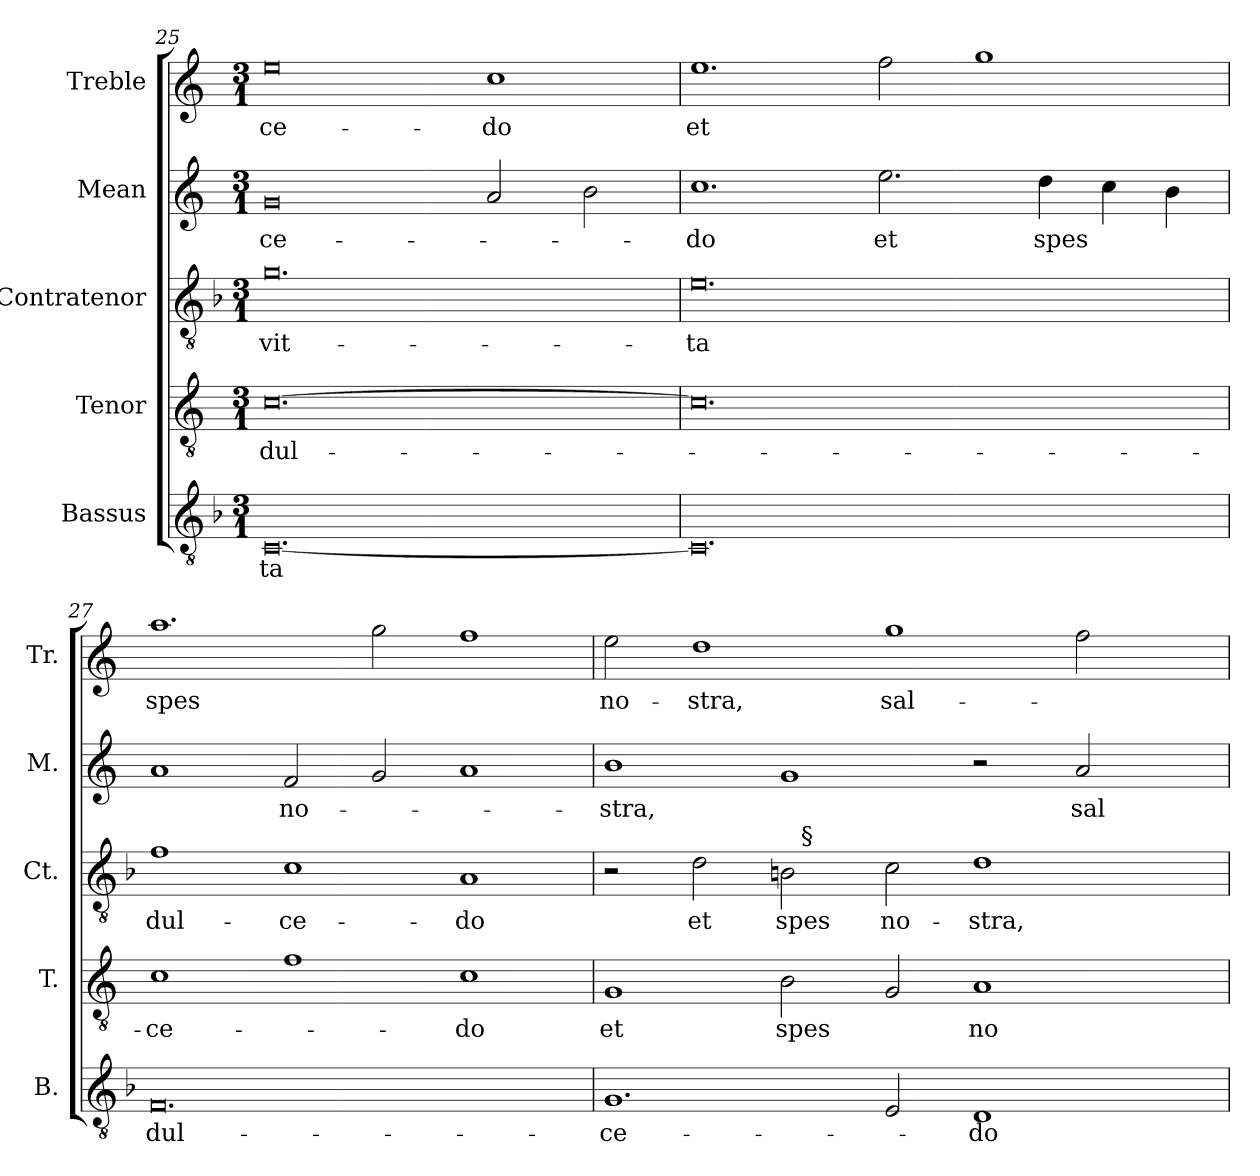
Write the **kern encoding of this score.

**kern	**text	**kern	**text	**kern	**text	**kern	**text	**kern	**text
*part5	*part5	*part4	*part4	*part3	*part3	*part2	*part2	*part1	*part1
*staff5	*staff5	*staff4	*staff4	*staff3	*staff3	*staff2	*staff2	*staff1	*staff1
*I"Bassus	*	*I"Tenor	*	*I"Contratenor	*	*I"Mean	*	*I"Treble	*
*I'B.	*	*I'T.	*	*I'Ct.	*	*I'M.	*	*I'Tr.	*
*clefGv2	*	*clefGv2	*	*clefGv2	*	*clefG2	*	*clefG2	*
*ITrd7c12	*	*ITrd7c12	*	*ITrd7c12	*	*	*	*	*
*k[b-]	*	*k[]	*	*k[b-]	*	*k[]	*	*k[]	*
*F:	*	*	*	*F:	*	*C:	*	*C:	*
*M3/1	*	*M3/1	*	*M3/1	*	*M3/1	*	*M3/1	*
=25	=25	=25	=25	=25	=25	=25	=25	=25	=25
!	!LO:LY:b:color=#000000	!	!	!	!	!	!	!	!
!	!	!	!LO:LY:b:color=#000000	!	!	!	!	!	!
!	!	!	!	!	!LO:LY:b:color=#000000	!	!	!	!
!	!	!	!	!	!	!	!LO:LY:b:color=#000000	!	!
!	!	!	!	!	!	!	!	!	!LO:LY:b:color=#000000
[<0.CCi	-ta	[>0.Ci	dul-	0.Gi	vit-	0gi	-ce-	0eei	-ce-
!	!	!	!	!	!	!	!	!	!LO:LY:b:color=#000000
.	.	.	.	.	.	2ai/	.	1cci	-do
.	.	.	.	.	.	2bi\	.	.	.
=26	=26	=26	=26	=26	=26	=26	=26	=26	=26
!	!	!	!	!	!LO:LY:b:color=#000000	!	!	!	!
!	!	!	!	!	!	!	!LO:LY:b:color=#000000	!	!
!	!	!	!	!	!	!	!	!	!LO:LY:b:color=#000000
0.CCi]	.	0.Ci]	.	0.Ei	-ta	1.cci	-do	1.eei	et
!	!	!	!	!	!	!	!LO:LY:b:color=#000000	!	!
.	.	.	.	.	.	2.eei\	et	2ffi\	.
.	.	.	.	.	.	.	.	1ggi	.
!	!	!	!	!	!	!	!LO:LY:b:color=#000000	!	!
.	.	.	.	.	.	4ddi\	spes	.	.
.	.	.	.	.	.	4cci\	.	.	.
.	.	.	.	.	.	4bi\	.	.	.
!!LO:LB:g=z
=27	=27	=27	=27	=27	=27	=27	=27	=27	=27
!	!LO:LY:b:color=#000000	!	!	!	!	!	!	!	!
!	!	!	!LO:LY:b:color=#000000	!	!	!	!	!	!
!	!	!	!	!	!LO:LY:b:color=#000000	!	!	!	!
!	!	!	!	!	!	!	!	!	!LO:LY:b:color=#000000
0.FFi	dul-	1Ci	-ce-	1Fi	dul-	1ai	.	1.aai	spes
!	!	!	!	!	!LO:LY:b:color=#000000	!	!	!	!
!	!	!	!	!	!	!	!LO:LY:b:color=#000000	!	!
.	.	1Fi	.	1Ci	-ce-	2fi/	no-	.	.
.	.	.	.	.	.	2gi/	.	2ggi\	.
!	!	!	!LO:LY:b:color=#000000	!	!	!	!	!	!
!	!	!	!	!	!LO:LY:b:color=#000000	!	!	!	!
.	.	1Ci	-do	1AAi	-do	1ai	.	1ffi	.
=28	=28	=28	=28	=28	=28	=28	=28	=28	=28
!	!LO:LY:b:color=#000000	!	!	!	!	!	!	!	!
!	!	!	!LO:LY:b:color=#000000	!	!	!	!	!	!
!	!	!	!	!	!	!	!LO:LY:b:color=#000000	!	!
!	!	!	!	!	!	!	!	!	!LO:LY:b:color=#000000
*	*	*	*	*^	*	*	*	*	*
1.GGi	-ce-	1GGi	et	2r	1ryy	.	1bi	-stra,	2eei\	no-
!	!	!	!	!	!	!LO:LY:b:color=#000000	!	!	!	!
!	!	!	!	!	!	!	!	!	!	!LO:LY:b:color=#000000
.	.	.	.	2Di\	.	et	.	.	1ddi	-stra,
!	!	!	!LO:LY:b:color=#000000	!	!	!	!	!	!	!
!	!	!	!	!	!	!LO:LY:b:color=#000000	!	!	!	!
.	.	2BBi\	spes	2BBni\	32ryy	spes	1gi	.	.	.
.	.	.	.	.	256ryy	.	.	.	.	.
!	!	!	!	!	!LO:TX:a:t=§	!	!	!	!	!
.	.	.	.	.	1ryy	.	.	.	.	.
!	!	!	!	!	!	!LO:LY:b:color=#000000	!	!	!	!
!	!	!	!	!	!	!	!	!	!	!LO:LY:b:color=#000000
2EEi/	.	2GGi/	.	2Ci\	.	no-	.	.	1ggi	sal-
!	!LO:LY:b:color=#000000	!	!	!	!	!	!	!	!	!
!	!	!	!LO:LY:b:color=#000000	!	!	!	!	!	!	!
!	!	!	!	!	!	!LO:LY:b:color=#000000	!	!	!	!
1DDi	-do	1AAi	no-	1Di	.	-stra,	2r	.	.	.
.	.	.	.	.	2ryy	.	.	.	.	.
!	!	!	!	!	!	!	!	!LO:LY:b:color=#000000	!	!
.	.	.	.	.	.	.	2ai/	sal-	2ffi\	.
.	.	.	.	.	4ryy	.	.	.	.	.
.	.	.	.	.	8ryy	.	.	.	.	.
.	.	.	.	.	16ryy	.	.	.	.	.
.	.	.	.	.	64..ryy	.	.	.	.	.
*	*	*	*	*v	*v	*	*	*	*	*
=	=	=	=	=	=	=	=	=	=
*-	*-	*-	*-	*-	*-	*-	*-	*-	*-
